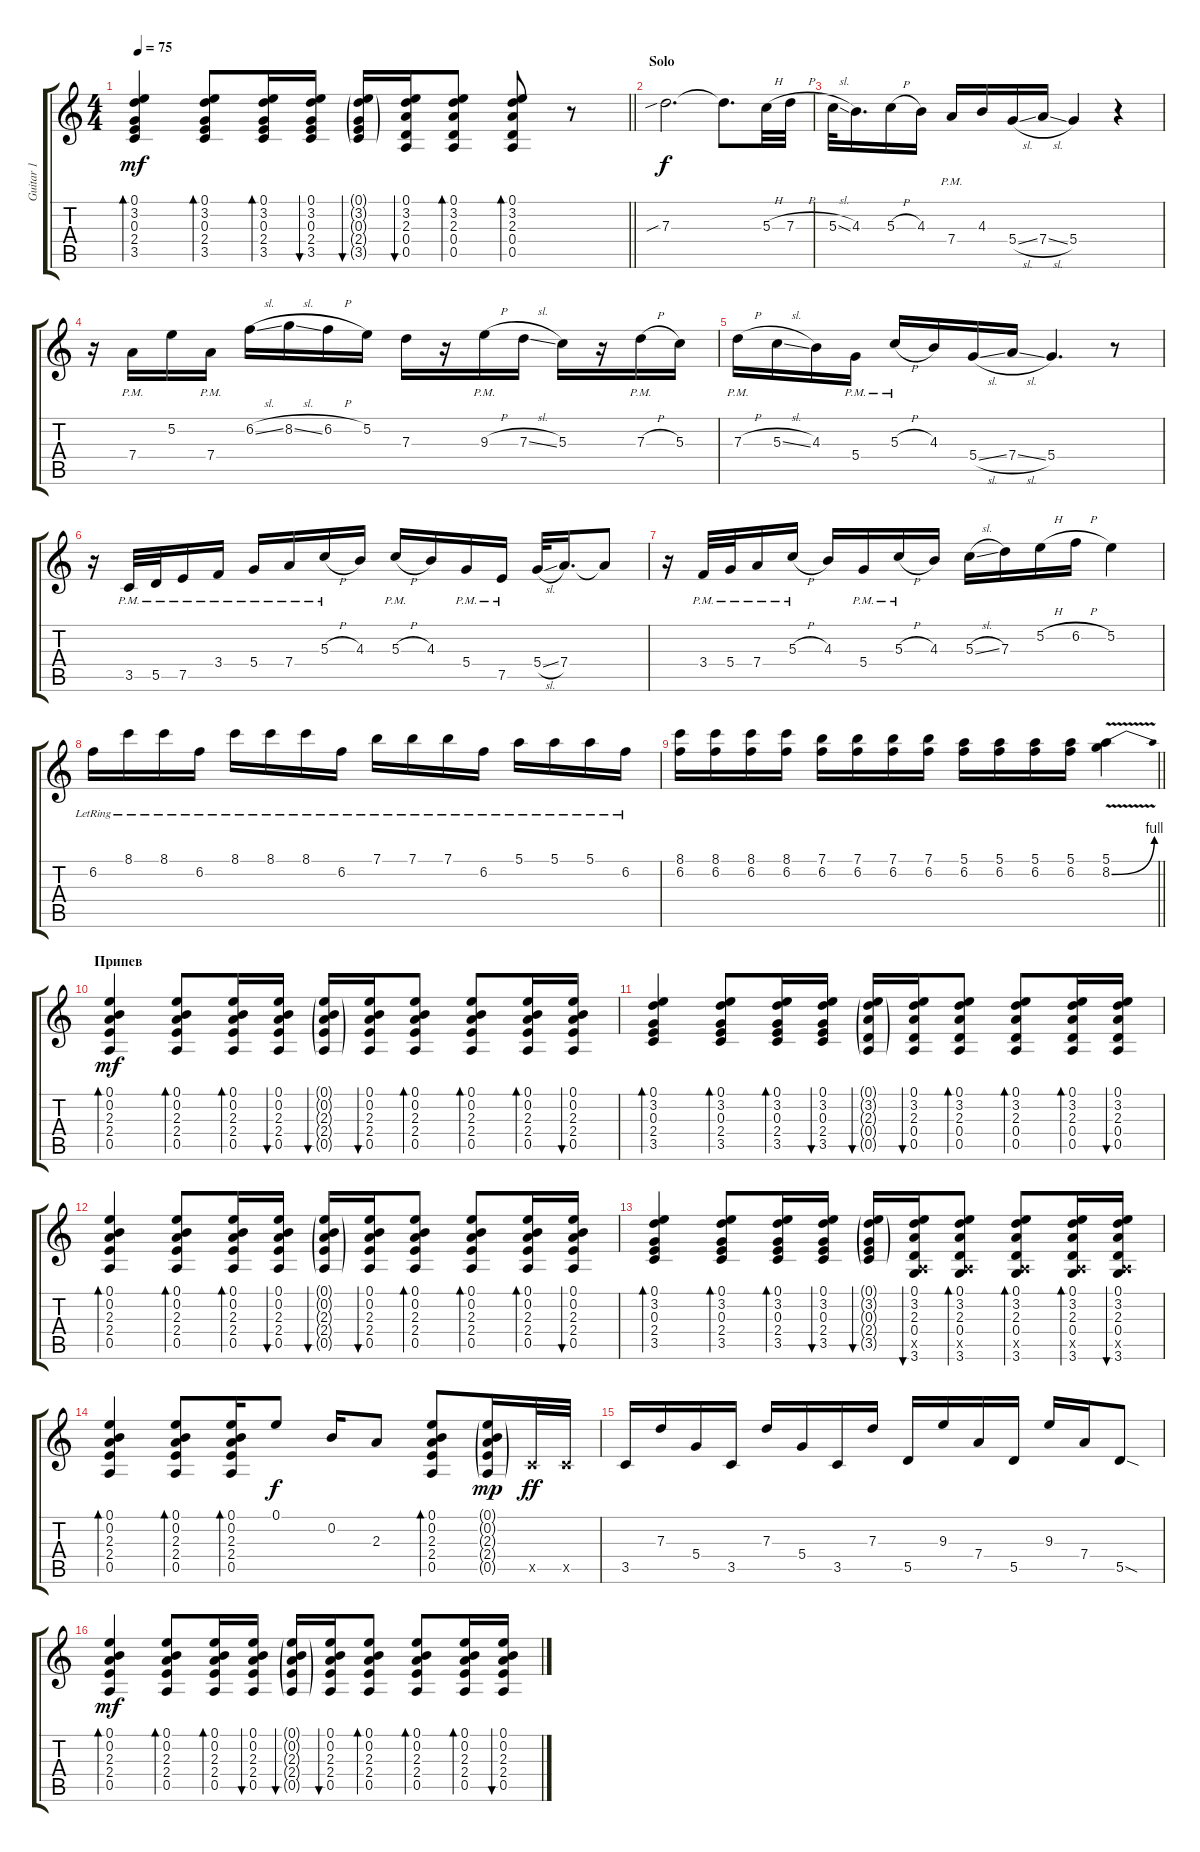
\track ("Guitar 1" "Guitar 1") {instrument acousticguitarsteel}
\staff {score tabs}
\tuning (E4 B3 G3 D3 A2 E2) {hide}
\ts (4 4)
\tempo 75
\clef g2
\barLineRight lightlight
\ks c
(0.1 3.2 0.3 2.4 3.5).4{bd 30 dy mf} (0.1 3.2 0.3 2.4 3.5).8{bd 30} (0.1 3.2 0.3 2.4 3.5).16{bd 30} (0.1 3.2 0.3 2.4 3.5).16{bu 30} (0.1{g} 3.2{g} 0.3{g} 2.4{g} 3.5{g}).16{bu 30} (0.1 3.2 2.3 0.4 0.5).16{bu 30} (0.1 3.2 2.3 0.4 0.5).8{bd 30} (0.1 3.2 2.3 0.4 0.5).8{bd 30} r.8{volume 16 balance 8} |
\section ("" "Solo")
7.3{sib}.2{d dy f} 7.3{t}.8{d} 5.3{h}.32 7.3{h}.32 |
5.3{sl}.32 4.3.16{d} 5.3{h}.16 4.3.16 7.4{pm}.16 4.3.16 5.4{sl}.16 7.4{sl}.16 5.4.4 r.4 |
r.16 7.4{pm}.16 5.2.16 7.4{pm}.16 6.2{sl}.16 8.2{sl}.16 6.2{h}.16 5.2.16 7.3.16 r.16 9.3{h pm}.16 7.3{sl}.16 5.3.16 r.16 7.3{h pm}.16 5.3.16 |
7.3{h pm}.16 5.3{sl}.16 4.3.16 5.4{pm}.16 5.3{h pm}.16 4.3.16 5.4{sl}.16 7.4{sl}.16 5.4.4{d} r.8 |
r.16 3.5{pm}.32 5.5{pm}.32 7.5{pm}.16 3.4{pm}.16 5.4{pm}.16 7.4{pm}.16 5.3{h pm}.16 4.3.16 5.3{h pm}.16 4.3.16 5.4{pm}.16 7.5{pm}.16 5.4{sl}.32 7.4.16{d} 7.4{t}.8 |
r.16 3.4{pm}.32 5.4{pm}.32 7.4{pm}.16 5.3{h pm}.16 4.3.16 5.4{pm}.16 5.3{h pm}.16 4.3.16 5.3{sl}.16 7.3.16 5.2{h}.16 6.2{h}.16 5.2.4 |
6.2{lr}.16 8.1{lr}.16 8.1{lr}.16 6.2{lr}.16 8.1{lr}.16 8.1{lr}.16 8.1{lr}.16 6.2{lr}.16 7.1{lr}.16 7.1{lr}.16 7.1{lr}.16 6.2{lr}.16 5.1{lr}.16 5.1{lr}.16 5.1{lr}.16 6.2{lr}.16 |
\barLineRight lightlight
(8.1 6.2).16 (8.1 6.2).16 (8.1 6.2).16 (8.1 6.2).16 (7.1 6.2).16 (7.1 6.2).16 (7.1 6.2).16 (7.1 6.2).16 (5.1 6.2).16 (5.1 6.2).16 (5.1 6.2).16 (5.1 6.2).16 (5.1 8.2{be (bend 0 0 60 4) v}).4 |
\section ("" "Припев")
(0.1 0.2 2.3 2.4 0.5).4{bd 30 dy mf volume 12 balance 12} (0.1 0.2 2.3 2.4 0.5).8{bd 30} (0.1 0.2 2.3 2.4 0.5).16{bd 30} (0.1 0.2 2.3 2.4 0.5).16{bu 30} (0.1{g} 0.2{g} 2.3{g} 2.4{g} 0.5{g}).16{bu 30} (0.1 0.2 2.3 2.4 0.5).16{bu 30} (0.1 0.2 2.3 2.4 0.5).8{bd 30} (0.1 0.2 2.3 2.4 0.5).8{bd 30} (0.1 0.2 2.3 2.4 0.5).16{bd 30} (0.1 0.2 2.3 2.4 0.5).16{bu 30} |
(0.1 3.2 0.3 2.4 3.5).4{bd 30} (0.1 3.2 0.3 2.4 3.5).8{bd 30} (0.1 3.2 0.3 2.4 3.5).16{bd 30} (0.1 3.2 0.3 2.4 3.5).16{bu 30} (0.1{g} 3.2{g} 2.3{g} 0.4{g} 0.5{g}).16{bu 30} (0.1 3.2 2.3 0.4 0.5).16{bu 30} (0.1 3.2 2.3 0.4 0.5).8{bd 30} (0.1 3.2 2.3 0.4 0.5).8{bd 30} (0.1 3.2 2.3 0.4 0.5).16{bd 30} (0.1 3.2 2.3 0.4 0.5).16{bu 30} |
(0.1 0.2 2.3 2.4 0.5).4{bd 30} (0.1 0.2 2.3 2.4 0.5).8{bd 30} (0.1 0.2 2.3 2.4 0.5).16{bd 30} (0.1 0.2 2.3 2.4 0.5).16{bu 30} (0.1{g} 0.2{g} 2.3{g} 2.4{g} 0.5{g}).16{bu 30} (0.1 0.2 2.3 2.4 0.5).16{bu 30} (0.1 0.2 2.3 2.4 0.5).8{bd 30} (0.1 0.2 2.3 2.4 0.5).8{bd 30} (0.1 0.2 2.3 2.4 0.5).16{bd 30} (0.1 0.2 2.3 2.4 0.5).16{bu 30} |
(0.1 3.2 0.3 2.4 3.5).4{bd 30} (0.1 3.2 0.3 2.4 3.5).8{bd 30} (0.1 3.2 0.3 2.4 3.5).16{bd 30} (0.1 3.2 0.3 2.4 3.5).16{bu 30} (0.1{g} 3.2{g} 0.3{g} 2.4{g} 3.5{g}).16{bu 30} (0.1 3.2 2.3 0.4 0.5{x} 3.6).16{bu 30} (0.1 3.2 2.3 0.4 0.5{x} 3.6).8{bd 30} (0.1 3.2 2.3 0.4 0.5{x} 3.6).8{bd 30} (0.1 3.2 2.3 0.4 0.5{x} 3.6).16{bd 30} (0.1 3.2 2.3 0.4 0.5{x} 3.6).16{bu 30} |
(0.1 0.2 2.3 2.4 0.5).4{bd 30} (0.1 0.2 2.3 2.4 0.5).8{bd 30} (0.1 0.2 2.3 2.4 0.5).16{bd 30} 0.1.8{dy f} 0.2.16 2.3.8 (0.1 0.2 2.3 2.4 0.5).8{bd 30} (0.1{g} 0.2{g} 2.3{g} 2.4{g} 0.5{g}).16{dy mp} 3.5{x}.32{dy ff} 3.5{x}.32 |
3.5.16 7.3.16 5.4.16 3.5.16 7.3.16 5.4.16 3.5.16 7.3.16 5.5.16 9.3.16 7.4.16 5.5.16 9.3.16 7.4.16 5.5{sod}.8 |
(0.1 0.2 2.3 2.4 0.5).4{bd 30 dy mf} (0.1 0.2 2.3 2.4 0.5).8{bd 30} (0.1 0.2 2.3 2.4 0.5).16{bd 30} (0.1 0.2 2.3 2.4 0.5).16{bu 30} (0.1{g} 0.2{g} 2.3{g} 2.4{g} 0.5{g}).16{bu 30} (0.1 0.2 2.3 2.4 0.5).16{bu 30} (0.1 0.2 2.3 2.4 0.5).8{bd 30} (0.1 0.2 2.3 2.4 0.5).8{bd 30} (0.1 0.2 2.3 2.4 0.5).16{bd 30} (0.1 0.2 2.3 2.4 0.5).16{bu 30}
